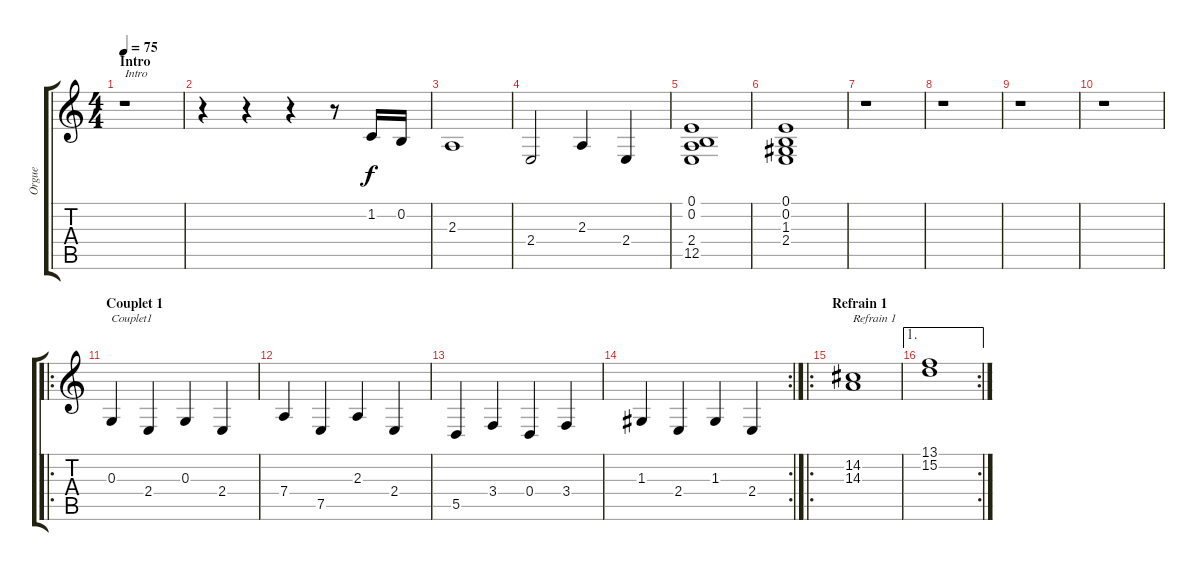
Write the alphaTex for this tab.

\track ("Orgue" "Orgue") {instrument churchorgan}
\staff {score tabs}
\tuning (E4 B3 G3 D3 A2 E2) {hide}
\ts (4 4)
\section ("" "Intro")
\tempo 75
\clef g2
\ks c
r.1{txt "Intro" dy f instrument churchorgan} |
r.4 r.4 r.4 r.8 1.2.16 0.2.16 |
2.3.1 |
2.4.2 2.3.4 2.4.4 |
(0.1 0.2 2.4 12.5).1 |
(0.1 0.2 1.3 2.4).1 |
r.1 |
r.1 |
r.1 |
r.1 |
\ro
\section ("" "Couplet 1")
0.3.4{txt "Couplet1"} 2.4.4 0.3.4 2.4.4 |
7.4.4 7.5.4 2.3.4 2.4.4 |
5.5.4 3.4.4 0.4.4 3.4.4 |
\rc 2
1.3.4 2.4.4 1.3.4 2.4.4 |
\ro
\section ("" "Refrain 1")
(14.2 14.3).1{txt "Refrain 1"} |
\ae 1
\rc 2
(13.1 15.2).1
